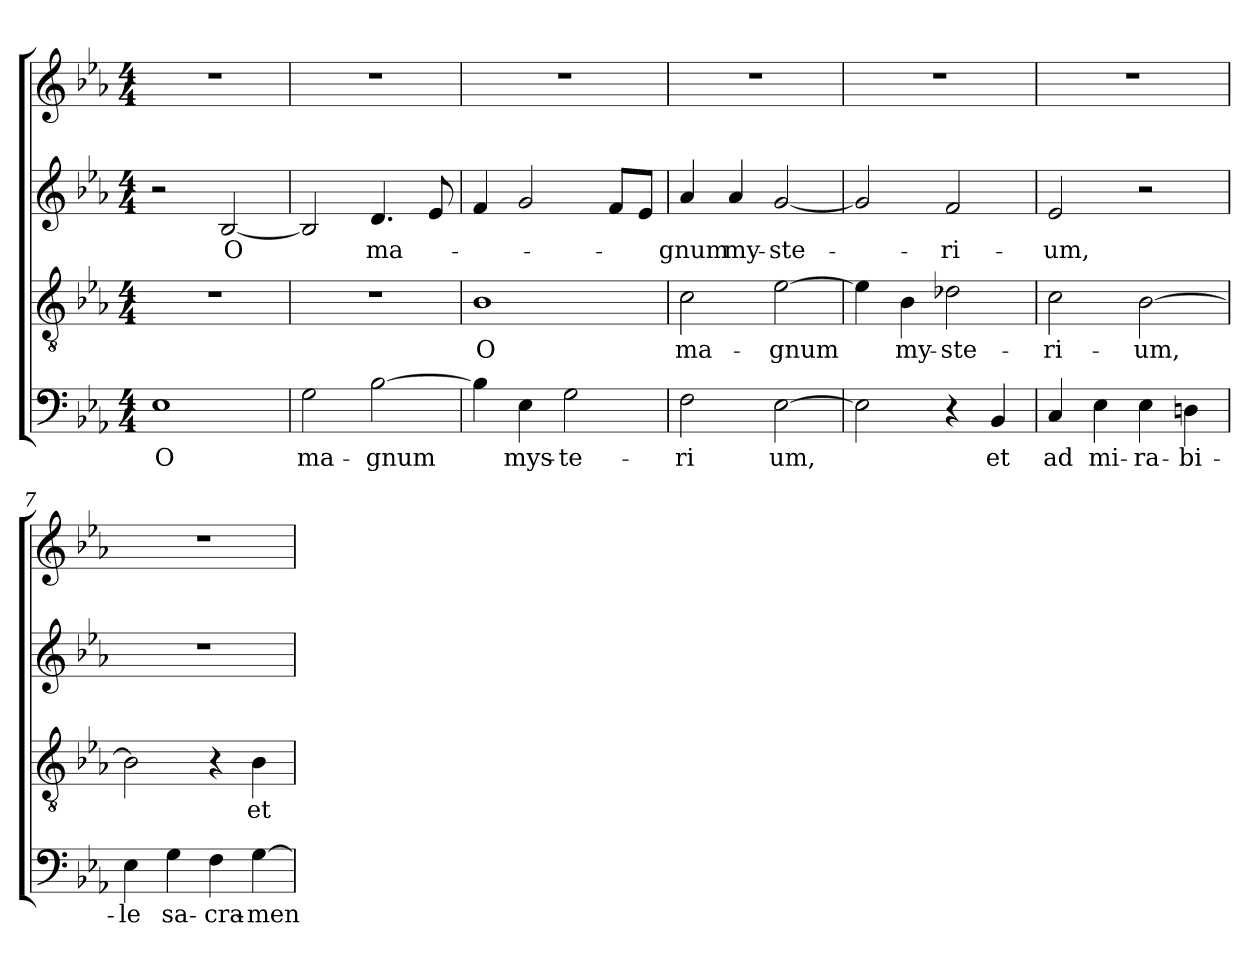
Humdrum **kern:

**kern	**text	**kern	**text	**kern	**text	**kern
*part4	*part4	*part3	*part3	*part2	*part2	*part1
*staff4	*staff4	*staff3	*staff3	*staff2	*staff2	*staff1
!!LO:PB:g=z
*clefF4	*	*clefGv2	*	*clefG2	*	*clefG2
*k[b-e-a-]	*	*k[b-e-a-]	*	*k[b-e-a-]	*	*k[b-e-a-]
*E-:	*	*E-:	*	*E-:	*	*E-:
*M4/4	*	*M4/4	*	*M4/4	*	*M4/4
*MM72	*	*MM72	*	*MM72	*	*MM72
=1	=1	=1	=1	=1	=1	=1
!	!LO:LY:b:color=#000000	!	!	!	!	!
1E-i	O	1r	.	2r	.	1r
!	!	!	!	!	!LO:LY:b:color=#000000	!
.	.	.	.	[2B-i/	O	.
=2	=2	=2	=2	=2	=2	=2
!	!LO:LY:b:color=#000000	!	!	!	!	!
2Gi\	ma-	1r	.	2B-i/]	.	1r
!	!LO:LY:b:color=#000000	!	!	!	!	!
!	!	!	!	!	!LO:LY:b:color=#000000	!
[2B-i\	-gnum	.	.	4.di/	ma-	.
.	.	.	.	8e-i/	.	.
=3	=3	=3	=3	=3	=3	=3
!	!	!	!LO:LY:b:color=#000000	!	!	!
4B-i\]	.	1B-i	O	4fi/	.	1r
!	!LO:LY:b:color=#000000	!	!	!	!	!
4E-i\	mys-	.	.	2gi/	.	.
!	!LO:LY:b:color=#000000	!	!	!	!	!
2Gi\	-te-	.	.	.	.	.
.	.	.	.	8fi/L	.	.
.	.	.	.	8e-i/J	.	.
=4	=4	=4	=4	=4	=4	=4
!	!LO:LY:b:color=#000000	!	!	!	!	!
!	!	!	!LO:LY:b:color=#000000	!	!	!
!	!	!	!	!	!LO:LY:b:color=#000000	!
2Fi\	-ri	2ci\	ma-	4a-i/	-gnum	1r
!	!	!	!	!	!LO:LY:b:color=#000000	!
.	.	.	.	4a-i/	my-	.
!	!LO:LY:b:color=#000000	!	!	!	!	!
!	!	!	!LO:LY:b:color=#000000	!	!	!
!	!	!	!	!	!LO:LY:b:color=#000000	!
[2E-i\	um,	[2e-i\	-gnum	[2gi/	-ste-	.
=5	=5	=5	=5	=5	=5	=5
2E-i\]	.	4e-i\]	.	2gi/]	.	1r
!	!	!	!LO:LY:b:color=#000000	!	!	!
.	.	4B-i\	my-	.	.	.
!	!	!	!LO:LY:b:color=#000000	!	!	!
!	!	!	!	!	!LO:LY:b:color=#000000	!
4r	.	2d-Xi\	-ste-	2fi/	-ri-	.
!	!LO:LY:b:color=#000000	!	!	!	!	!
4BB-i/	et	.	.	.	.	.
=6	=6	=6	=6	=6	=6	=6
!	!LO:LY:b:color=#000000	!	!	!	!	!
!	!	!	!LO:LY:b:color=#000000	!	!	!
!	!	!	!	!	!LO:LY:b:color=#000000	!
4Ci/	ad	2ci\	-ri-	2e-i/	-um,	1r
!	!LO:LY:b:color=#000000	!	!	!	!	!
4E-i\	mi-	.	.	.	.	.
!	!LO:LY:b:color=#000000	!	!	!	!	!
!	!	!	!LO:LY:b:color=#000000	!	!	!
4E-i\	-ra-	[2B-i\	-um,	2r	.	.
!	!LO:LY:b:color=#000000	!	!	!	!	!
4Dni\	-bi-	.	.	.	.	.
!!LO:LB:g=z
=7	=7	=7	=7	=7	=7	=7
!	!LO:LY:b:color=#000000	!	!	!	!	!
4E-i\	-le	2B-i\]	.	1r	.	1r
!	!LO:LY:b:color=#000000	!	!	!	!	!
4Gi\	sa-	.	.	.	.	.
!	!LO:LY:b:color=#000000	!	!	!	!	!
4Fi\	-cra-	4r	.	.	.	.
!	!LO:LY:b:color=#000000	!	!	!	!	!
!	!	!	!LO:LY:b:color=#000000	!	!	!
[4Gi\	-men-	4B-i\	et	.	.	.
=	=	=	=	=	=	=
*-	*-	*-	*-	*-	*-	*-
